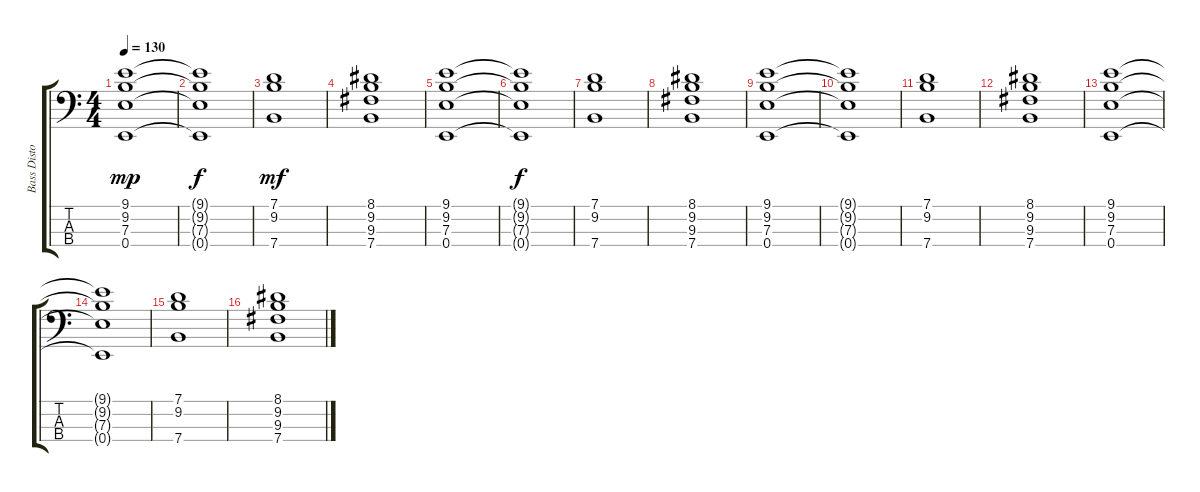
\track ("Bass Distortion Effect I" "Bass Disto") {instrument distortionguitar}
\staff {score tabs}
\tuning (G2 D2 A1 E1) {hide}
\ts (4 4)
\tempo 130
\clef f4
\ks c
(9.1 9.2 7.3 0.4).1{dy mp} |
(9.1{t} 9.2{t} 7.3{t} 0.4{t}).1{dy f} |
(7.1 9.2 7.4).1{dy mf} |
(8.1 9.2 9.3 7.4).1 |
(9.1 9.2 7.3 0.4).1 |
(9.1{t} 9.2{t} 7.3{t} 0.4{t}).1{dy f} |
(7.1 9.2 7.4).1 |
(8.1 9.2 9.3 7.4).1 |
(9.1 9.2 7.3 0.4).1 |
(9.1{t} 9.2{t} 7.3{t} 0.4{t}).1 |
(7.1 9.2 7.4).1 |
(8.1 9.2 9.3 7.4).1 |
(9.1 9.2 7.3 0.4).1 |
(9.1{t} 9.2{t} 7.3{t} 0.4{t}).1 |
(7.1 9.2 7.4).1 |
(8.1 9.2 9.3 7.4).1
